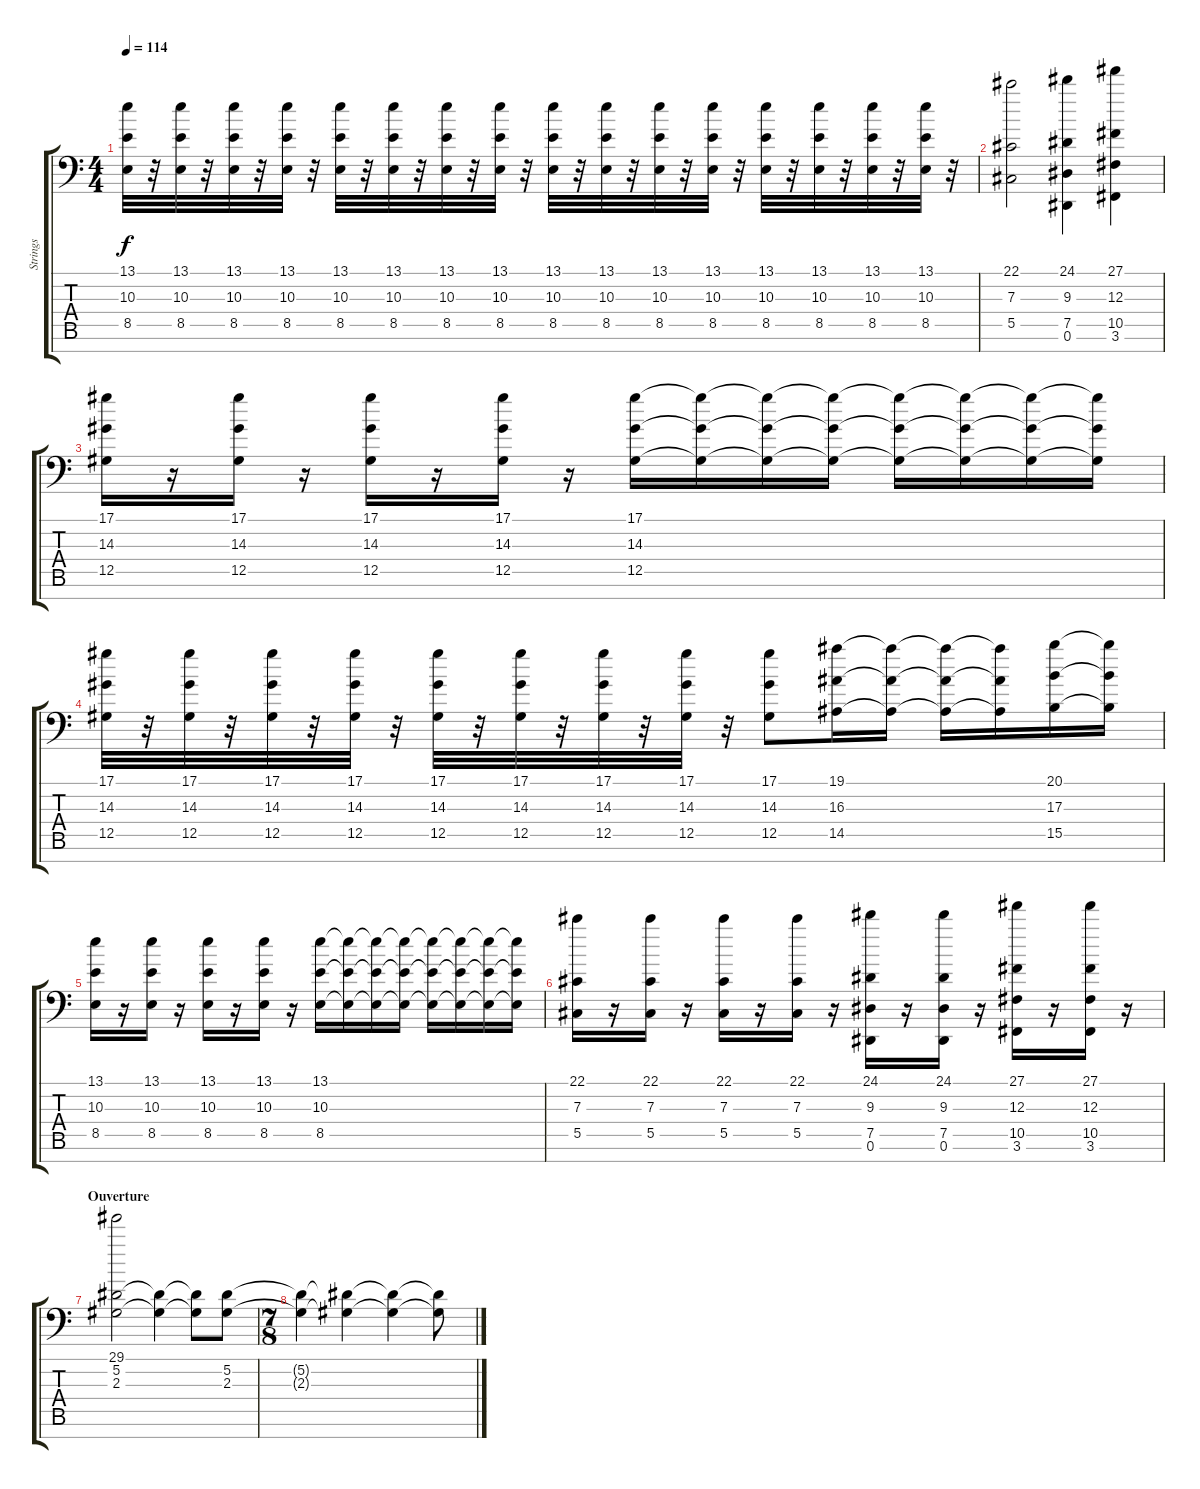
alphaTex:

\track ("Strings" "Strings") {instrument stringensemble2}
\staff {score tabs}
\tuning (Eb4 Bb3 Gb3 Db3 Ab2 Eb2 Bb1) {hide}
\ts (4 4)
\tempo 114
\clef f4
\ks c
(13.1 10.3 8.5).32{dy f} r.32 (13.1 10.3 8.5).32 r.32 (13.1 10.3 8.5).32 r.32 (13.1 10.3 8.5).32 r.32 (13.1 10.3 8.5).32 r.32 (13.1 10.3 8.5).32 r.32 (13.1 10.3 8.5).32 r.32 (13.1 10.3 8.5).32 r.32 (13.1 10.3 8.5).32 r.32 (13.1 10.3 8.5).32 r.32 (13.1 10.3 8.5).32 r.32 (13.1 10.3 8.5).32 r.32 (13.1 10.3 8.5).32 r.32 (13.1 10.3 8.5).32 r.32 (13.1 10.3 8.5).32 r.32 (13.1 10.3 8.5).32 r.32 |
(22.1 7.3 5.5).2 (24.1 9.3 7.5 0.6).4 (27.1 12.3 10.5 3.6).4 |
(17.1 14.3 12.5).16 r.16 (17.1 14.3 12.5).16 r.16 (17.1 14.3 12.5).16 r.16 (17.1 14.3 12.5).16 r.16 (17.1 14.3 12.5).16 (17.1{t} 14.3{t} 12.5{t}).16 (17.1{t} 14.3{t} 12.5{t}).16 (17.1{t} 14.3{t} 12.5{t}).16 (17.1{t} 14.3{t} 12.5{t}).16 (17.1{t} 14.3{t} 12.5{t}).16 (17.1{t} 14.3{t} 12.5{t}).16 (17.1{t} 14.3{t} 12.5{t}).16 |
(17.1 14.3 12.5).32 r.32 (17.1 14.3 12.5).32 r.32 (17.1 14.3 12.5).32 r.32 (17.1 14.3 12.5).32 r.32 (17.1 14.3 12.5).32 r.32 (17.1 14.3 12.5).32 r.32 (17.1 14.3 12.5).32 r.32 (17.1 14.3 12.5).32 r.32 (17.1 14.3 12.5).8 (19.1 16.3 14.5).16 (19.1{t} 16.3{t} 14.5{t}).16 (19.1{t} 16.3{t} 14.5{t}).16 (19.1{t} 16.3{t} 14.5{t}).16 (20.1 17.3 15.5).16 (20.1{t} 17.3{t} 15.5{t}).16 |
(13.1 10.3 8.5).16 r.16 (13.1 10.3 8.5).16 r.16 (13.1 10.3 8.5).16 r.16 (13.1 10.3 8.5).16 r.16 (13.1 10.3 8.5).16 (13.1{t} 10.3{t} 8.5{t}).16 (13.1{t} 10.3{t} 8.5{t}).16 (13.1{t} 10.3{t} 8.5{t}).16 (13.1{t} 10.3{t} 8.5{t}).16 (13.1{t} 10.3{t} 8.5{t}).16 (13.1{t} 10.3{t} 8.5{t}).16 (13.1{t} 10.3{t} 8.5{t}).16 |
(22.1 7.3 5.5).16 r.16 (22.1 7.3 5.5).16 r.16 (22.1 7.3 5.5).16 r.16 (22.1 7.3 5.5).16 r.16 (24.1 9.3 7.5 0.6).16 r.16 (24.1 9.3 7.5 0.6).16 r.16 (27.1 12.3 10.5 3.6).16 r.16 (27.1 12.3 10.5 3.6).16 r.16 |
\section ("" "Ouverture")
(29.1 5.2 2.3).2{volume 11 instrument stringensemble1} (5.2{t} 2.3{t}).4 (5.2{t} 2.3{t}).8 (5.2 2.3).8 |
\ts (7 8)
(5.2{t} 2.3{t}).4 (5.2{t} 2.3{t}).4 (5.2{t} 2.3{t}).4 (5.2{t} 2.3{t}).8
